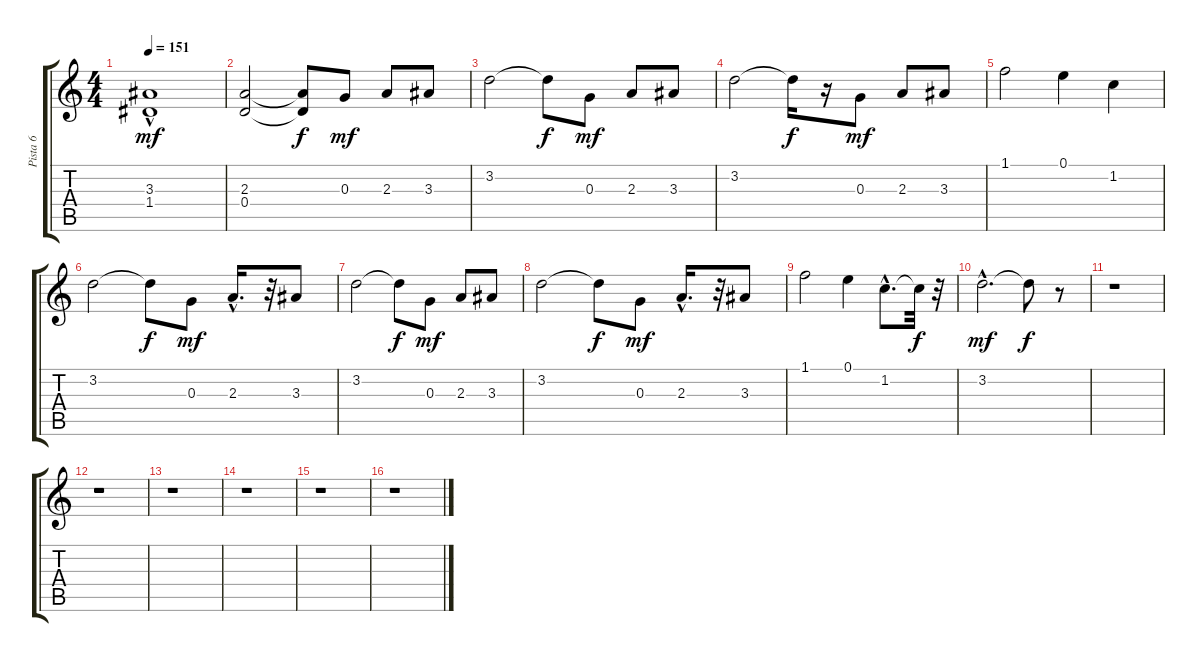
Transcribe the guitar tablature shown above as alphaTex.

\track ("Pista 6" "Pista 6") {instrument distortionguitar}
\staff {score tabs}
\tuning (E4 B3 G3 D3 A2 E2) {hide}
\ts (4 4)
\tempo 151
\clef g2
\ks c
(3.3 1.4{hac}).1{dy mf} |
(2.3 0.4).2 (2.3{t} 0.4{t}).8{dy f} 0.3.8{dy mf} 2.3.8 3.3.8 |
3.2.2 3.2{t}.8{dy f} 0.3.8{dy mf} 2.3.8 3.3.8 |
3.2.2 3.2{t}.16{dy f} r.16 0.3.8{dy mf} 2.3.8 3.3.8 |
1.1.2 0.1.4 1.2.4 |
3.2.2 3.2{t}.8{dy f} 0.3.8{dy mf} 2.3{hac}.16{d} r.32 3.3.8 |
3.2.2 3.2{t}.8{dy f} 0.3.8{dy mf} 2.3.8 3.3.8 |
3.2.2 3.2{t}.8{dy f} 0.3.8{dy mf} 2.3{hac}.16{d} r.32 3.3.8 |
1.1.2 0.1.4 1.2{hac}.8{d} 1.2{t}.32{dy f} r.32 |
3.2{hac}.2{d dy mf} 3.2{t}.8{dy f} r.8 |
r.1 |
r.1 |
r.1 |
r.1 |
r.1 |
r.1
